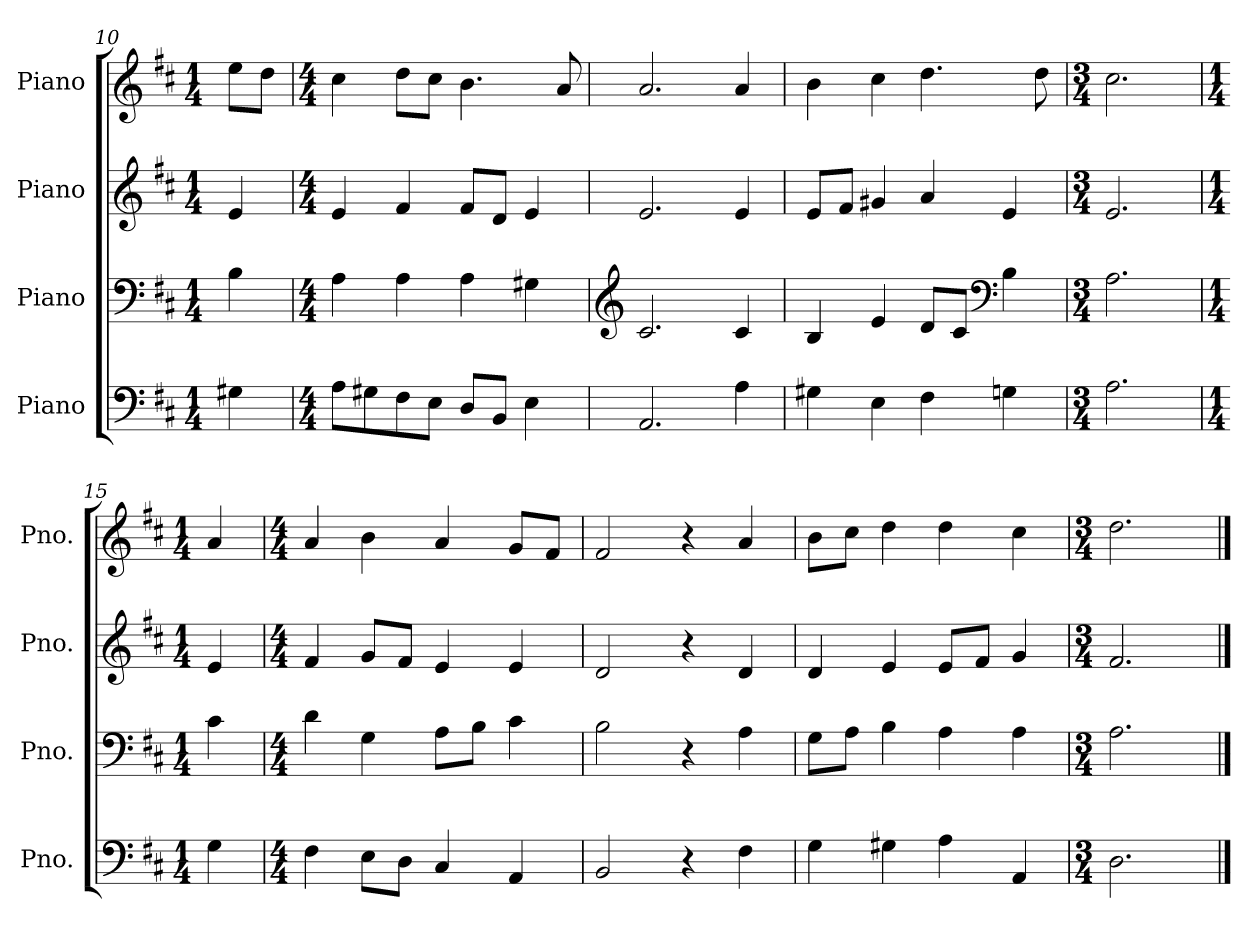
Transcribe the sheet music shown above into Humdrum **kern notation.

**kern	**kern	**kern	**kern
*part4	*part3	*part2	*part1
*staff4	*staff3	*staff2	*staff1
*I"Piano	*I"Piano	*I"Piano	*I"Piano
*I'Pno.	*I'Pno.	*I'Pno.	*I'Pno.
*clefF4	*clefF4	*clefG2	*clefG2
*k[f#c#]	*k[f#c#]	*k[f#c#]	*k[f#c#]
*M1/4	*M1/4	*M1/4	*M1/4
=10	=10	=10	=10
4G#X\	4B\	4e/	8ee\L
.	.	.	8dd\J
!!LO:LB:g=z
=11	=11	=11	=11
*M4/4	*M4/4	*M4/4	*M4/4
8A\L	4A\	4e/	4cc#\
8G#X\	.	.	.
8F#\	4A\	4f#/	8dd\L
8E\J	.	.	8cc#\J
8D/L	4A\	8f#/L	4.b\
8BB/J	.	8d/J	.
4E\	4G#X\	4e/	.
.	.	.	8a/
=12	=12	=12	=12
*	*clefG2	*	*
2.AA/	2.c#/	2.e/	2.a/
4A\	4c#/	4e/	4a/
=13	=13	=13	=13
4G#X\	4B/	8e/L	4b\
.	.	8f#/J	.
4E\	4e/	4g#X/	4cc#\
4F#\	8d/L	4a/	4.dd\
.	8c#/J	.	.
*	*clefF4	*	*
4Gn\	4B\	4e/	.
.	.	.	8dd\
=14	=14	=14	=14
*M3/4	*M3/4	*M3/4	*M3/4
2.A\	2.A\	2.e/	2.cc#\
=15	=15	=15	=15
*M1/4	*M1/4	*M1/4	*M1/4
4G\	4c#\	4e/	4a/
=16	=16	=16	=16
*M4/4	*M4/4	*M4/4	*M4/4
4F#\	4d\	4f#/	4a/
8E\L	4G\	8g/L	4b\
8D\J	.	8f#/J	.
4C#/	8A\L	4e/	4a/
.	8B\J	.	.
4AA/	4c#\	4e/	8g/L
.	.	.	8f#/J
=17	=17	=17	=17
2BB/	2B\	2d/	2f#/
4r	4r	4r	4r
4F#\	4A\	4d/	4a/
!!LO:PB:g=z
=18	=18	=18	=18
4G\	8G\L	4d/	8b\L
.	8A\J	.	8cc#\J
4G#X\	4B\	4e/	4dd\
4A\	4A\	8e/L	4dd\
.	.	8f#/J	.
4AA/	4A\	4g/	4cc#\
=19	=19	=19	=19
*M3/4	*M3/4	*M3/4	*M3/4
2.D\	2.A\	2.f#/	2.dd\
==	==	==	==
*-	*-	*-	*-
